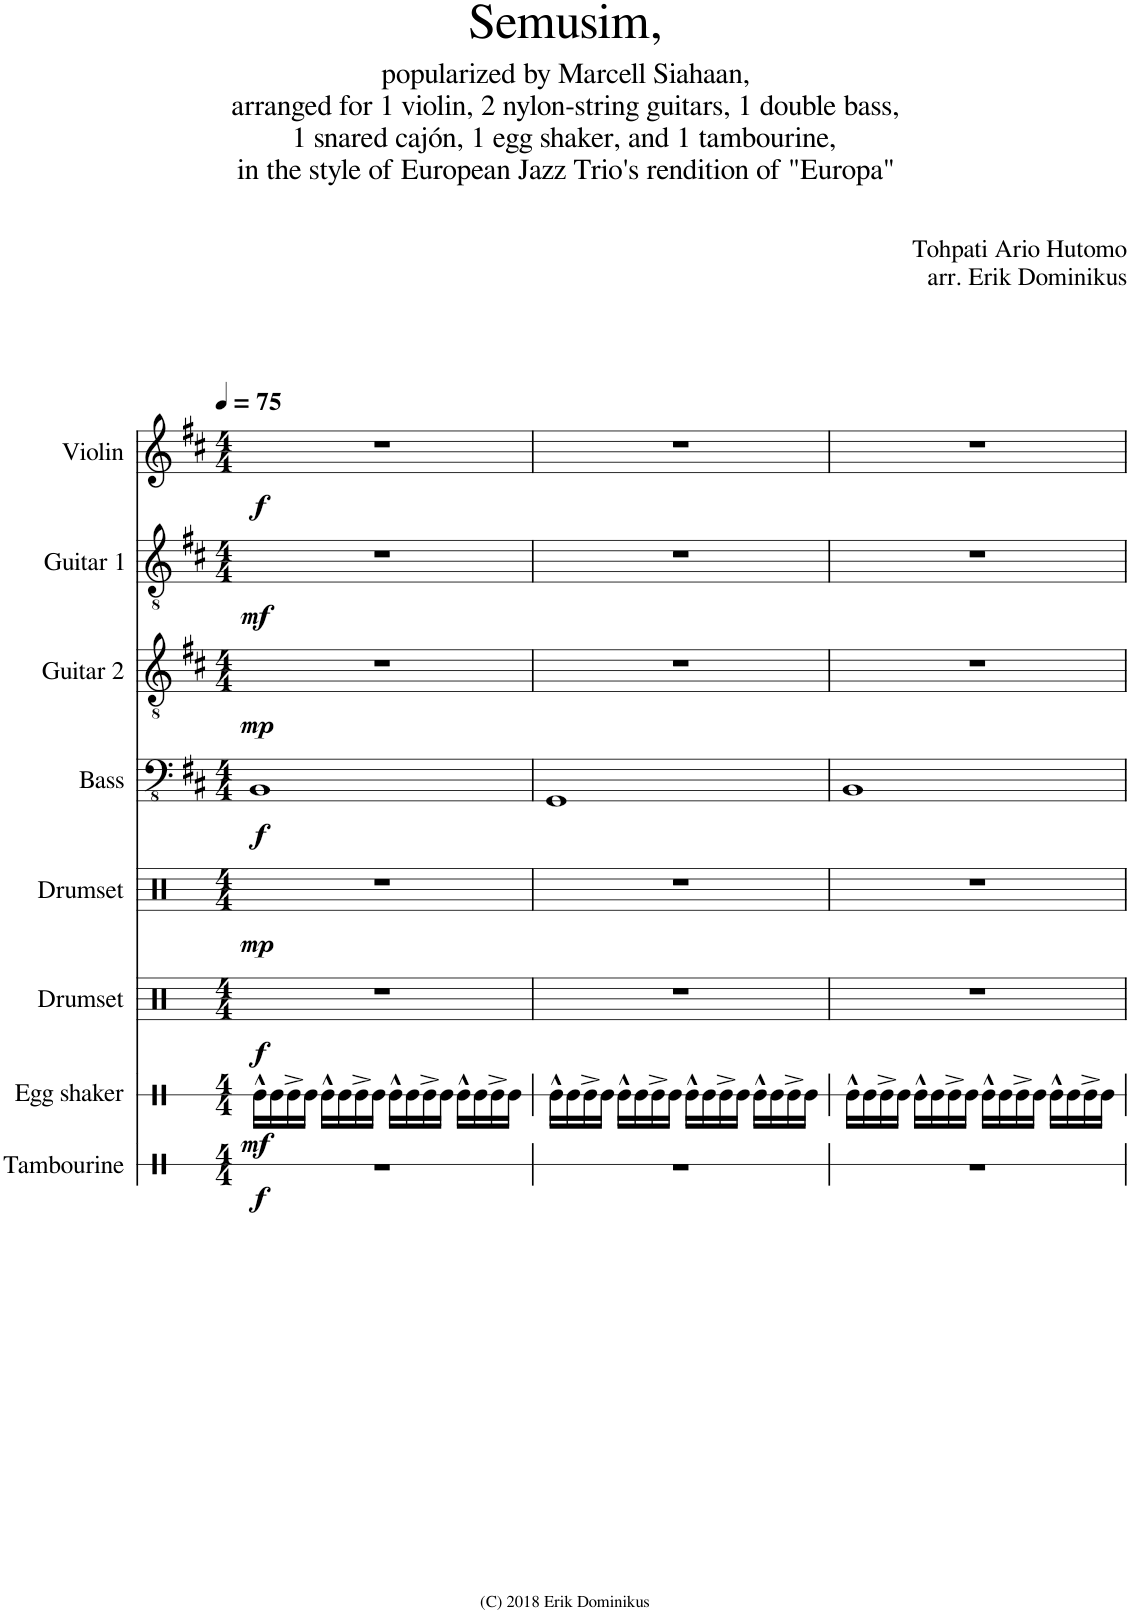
**kern	**dynam	**kern	**dynam	**kern	**dynam	**kern	**dynam	**kern	**dynam	**kern	**dynam	**kern	**dynam	**kern	**dynam
*part8	*part8	*part7	*part7	*part6	*part6	*part5	*part5	*part4	*part4	*part3	*part3	*part2	*part2	*part1	*part1
*staff8	*staff8	*staff7	*staff7	*staff6	*staff6	*staff5	*staff5	*staff4	*staff4	*staff3	*staff3	*staff2	*staff2	*staff1	*staff1
*I"Tambourine	*	*I"Egg shaker	*	*I"Drumset	*	*I"Drumset	*	*I"Bass	*	*I"Guitar 2	*	*I"Guitar 1	*	*I"Violin	*
*I'Tamb.	*	*I'Shak.	*	*I'Drs.	*	*I'Drs.	*	*I'Bass	*	*I'Guit. 2	*	*I'Guit. 1	*	*I'Vln.	*
*stria1	*	*stria1	*	*	*	*	*	*	*	*	*	*	*	*	*
*clefX	*	*clefX	*	*clefX	*	*clefX	*	*clefFv4	*	*clefGv2	*	*clefGv2	*	*clefG2	*
*k[]	*	*k[]	*	*k[]	*	*k[]	*	*k[f#c#]	*	*k[f#c#]	*	*k[f#c#]	*	*k[f#c#]	*
*M4/4	*	*M4/4	*	*M4/4	*	*M4/4	*	*M4/4	*	*M4/4	*	*M4/4	*	*M4/4	*
*MM75	*	*MM75	*	*MM75	*	*MM75	*	*MM75	*	*MM75	*	*MM75	*	*MM75	*
=1	=1	=1	=1	=1	=1	=1	=1	=1	=1	=1	=1	=1	=1	=1	=1
!	!LO:DY:b	!	!LO:DY:b	!	!LO:DY:b	!	!LO:DY:b	!	!LO:DY:b	!	!LO:DY:b	!	!LO:DY:b	!	!LO:DY:b
1r	f	16Re^^\LL	mf	1r	f	1r	mp	1BBB	f	1r	mp	1r	mf	1r	f
.	.	16Re\	.	.	.	.	.	.	.	.	.	.	.	.	.
.	.	16Re^\	.	.	.	.	.	.	.	.	.	.	.	.	.
.	.	16Re\JJ	.	.	.	.	.	.	.	.	.	.	.	.	.
.	.	16Re^^\LL	.	.	.	.	.	.	.	.	.	.	.	.	.
.	.	16Re\	.	.	.	.	.	.	.	.	.	.	.	.	.
.	.	16Re^\	.	.	.	.	.	.	.	.	.	.	.	.	.
.	.	16Re\JJ	.	.	.	.	.	.	.	.	.	.	.	.	.
.	.	16Re^^\LL	.	.	.	.	.	.	.	.	.	.	.	.	.
.	.	16Re\	.	.	.	.	.	.	.	.	.	.	.	.	.
.	.	16Re^\	.	.	.	.	.	.	.	.	.	.	.	.	.
.	.	16Re\JJ	.	.	.	.	.	.	.	.	.	.	.	.	.
.	.	16Re^^\LL	.	.	.	.	.	.	.	.	.	.	.	.	.
.	.	16Re\	.	.	.	.	.	.	.	.	.	.	.	.	.
.	.	16Re^\	.	.	.	.	.	.	.	.	.	.	.	.	.
.	.	16Re\JJ	.	.	.	.	.	.	.	.	.	.	.	.	.
=2	=2	=2	=2	=2	=2	=2	=2	=2	=2	=2	=2	=2	=2	=2	=2
1r	.	16Re^^\LL	.	1r	.	1r	.	1GGG	.	1r	.	1r	.	1r	.
.	.	16Re\	.	.	.	.	.	.	.	.	.	.	.	.	.
.	.	16Re^\	.	.	.	.	.	.	.	.	.	.	.	.	.
.	.	16Re\JJ	.	.	.	.	.	.	.	.	.	.	.	.	.
.	.	16Re^^\LL	.	.	.	.	.	.	.	.	.	.	.	.	.
.	.	16Re\	.	.	.	.	.	.	.	.	.	.	.	.	.
.	.	16Re^\	.	.	.	.	.	.	.	.	.	.	.	.	.
.	.	16Re\JJ	.	.	.	.	.	.	.	.	.	.	.	.	.
.	.	16Re^^\LL	.	.	.	.	.	.	.	.	.	.	.	.	.
.	.	16Re\	.	.	.	.	.	.	.	.	.	.	.	.	.
.	.	16Re^\	.	.	.	.	.	.	.	.	.	.	.	.	.
.	.	16Re\JJ	.	.	.	.	.	.	.	.	.	.	.	.	.
.	.	16Re^^\LL	.	.	.	.	.	.	.	.	.	.	.	.	.
.	.	16Re\	.	.	.	.	.	.	.	.	.	.	.	.	.
.	.	16Re^\	.	.	.	.	.	.	.	.	.	.	.	.	.
.	.	16Re\JJ	.	.	.	.	.	.	.	.	.	.	.	.	.
=3	=3	=3	=3	=3	=3	=3	=3	=3	=3	=3	=3	=3	=3	=3	=3
1r	.	16Re^^\LL	.	1r	.	1r	.	1BBB	.	1r	.	1r	.	1r	.
.	.	16Re\	.	.	.	.	.	.	.	.	.	.	.	.	.
.	.	16Re^\	.	.	.	.	.	.	.	.	.	.	.	.	.
.	.	16Re\JJ	.	.	.	.	.	.	.	.	.	.	.	.	.
.	.	16Re^^\LL	.	.	.	.	.	.	.	.	.	.	.	.	.
.	.	16Re\	.	.	.	.	.	.	.	.	.	.	.	.	.
.	.	16Re^\	.	.	.	.	.	.	.	.	.	.	.	.	.
.	.	16Re\JJ	.	.	.	.	.	.	.	.	.	.	.	.	.
.	.	16Re^^\LL	.	.	.	.	.	.	.	.	.	.	.	.	.
.	.	16Re\	.	.	.	.	.	.	.	.	.	.	.	.	.
.	.	16Re^\	.	.	.	.	.	.	.	.	.	.	.	.	.
.	.	16Re\JJ	.	.	.	.	.	.	.	.	.	.	.	.	.
.	.	16Re^^\LL	.	.	.	.	.	.	.	.	.	.	.	.	.
.	.	16Re\	.	.	.	.	.	.	.	.	.	.	.	.	.
.	.	16Re^\	.	.	.	.	.	.	.	.	.	.	.	.	.
.	.	16Re\JJ	.	.	.	.	.	.	.	.	.	.	.	.	.
=	=	=	=	=	=	=	=	=	=	=	=	=	=	=	=
*-	*-	*-	*-	*-	*-	*-	*-	*-	*-	*-	*-	*-	*-	*-	*-
